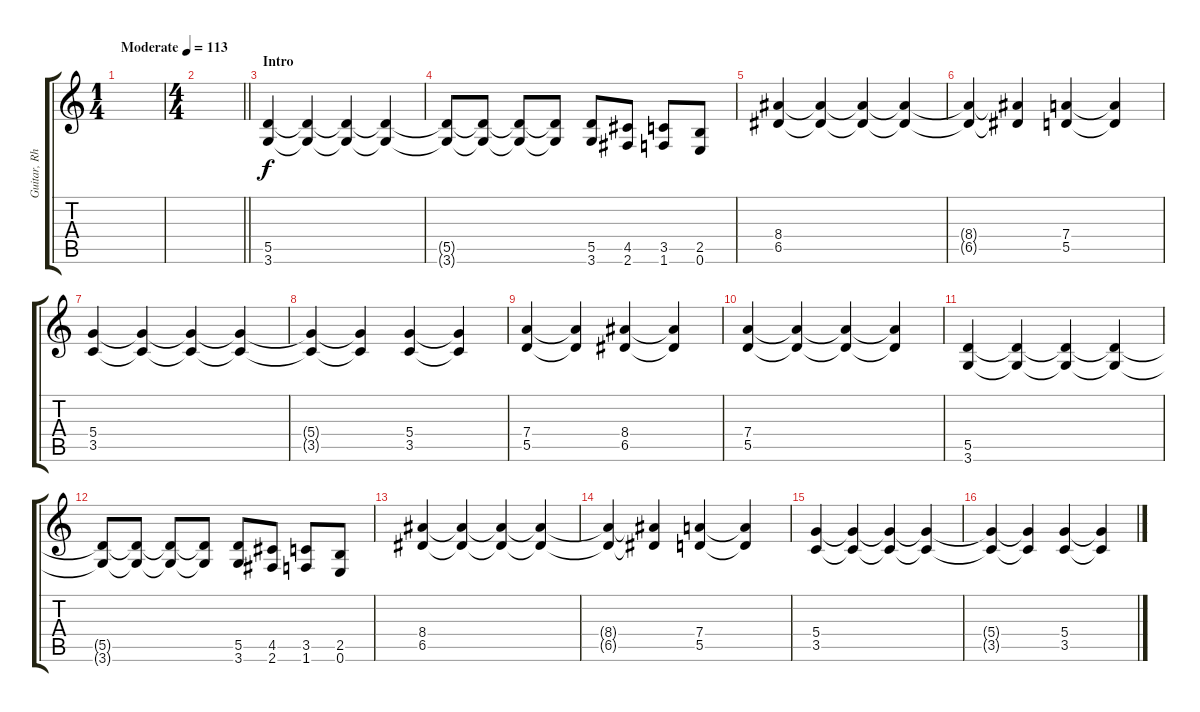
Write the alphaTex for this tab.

\track ("Guitar, Rhythm" "Guitar, Rh") {instrument overdrivenguitar}
\staff {score tabs}
\tuning (E4 B3 G3 D3 A2 E2) {hide}
\ts (1 4)
\tempo (113 "Moderate")
\clef g2
\ks c
|
\ts (4 4)
\barLineRight lightlight
|
\section ("" "Intro")
(5.5 3.6).4 (5.5{t} 3.6{t}).4 (5.5{t} 3.6{t}).4 (5.5{t} 3.6{t}).4 |
(5.5{t} 3.6{t}).8 (5.5{t} 3.6{t}).8 (5.5{t} 3.6{t}).8 (5.5{t} 3.6{t}).8 (5.5 3.6).8 (4.5 2.6).8 (3.5 1.6).8 (2.5 0.6).8 |
(8.4 6.5).4 (8.4{t} 6.5{t}).4 (8.4{t} 6.5{t}).4 (8.4{t} 6.5{t}).4 |
(8.4{t} 6.5{t}).4 (8.4{t} 6.5{t}).4 (7.4 5.5).4 (7.4{t} 5.5{t}).4 |
(5.4 3.5).4 (5.4{t} 3.5{t}).4 (5.4{t} 3.5{t}).4 (5.4{t} 3.5{t}).4 |
(5.4{t} 3.5{t}).4 (5.4{t} 3.5{t}).4 (5.4 3.5).4 (5.4{t} 3.5{t}).4 |
(7.4 5.5).4 (7.4{t} 5.5{t}).4 (8.4 6.5).4 (8.4{t} 6.5{t}).4 |
(7.4 5.5).4 (7.4{t} 5.5{t}).4 (7.4{t} 5.5{t}).4 (7.4{t} 5.5{t}).4 |
(5.5 3.6).4 (5.5{t} 3.6{t}).4 (5.5{t} 3.6{t}).4 (5.5{t} 3.6{t}).4 |
(5.5{t} 3.6{t}).8 (5.5{t} 3.6{t}).8 (5.5{t} 3.6{t}).8 (5.5{t} 3.6{t}).8 (5.5 3.6).8 (4.5 2.6).8 (3.5 1.6).8 (2.5 0.6).8 |
(8.4 6.5).4 (8.4{t} 6.5{t}).4 (8.4{t} 6.5{t}).4 (8.4{t} 6.5{t}).4 |
(8.4{t} 6.5{t}).4 (8.4{t} 6.5{t}).4 (7.4 5.5).4 (7.4{t} 5.5{t}).4 |
(5.4 3.5).4 (5.4{t} 3.5{t}).4 (5.4{t} 3.5{t}).4 (5.4{t} 3.5{t}).4 |
(5.4{t} 3.5{t}).4 (5.4{t} 3.5{t}).4 (5.4 3.5).4 (5.4{t} 3.5{t}).4
